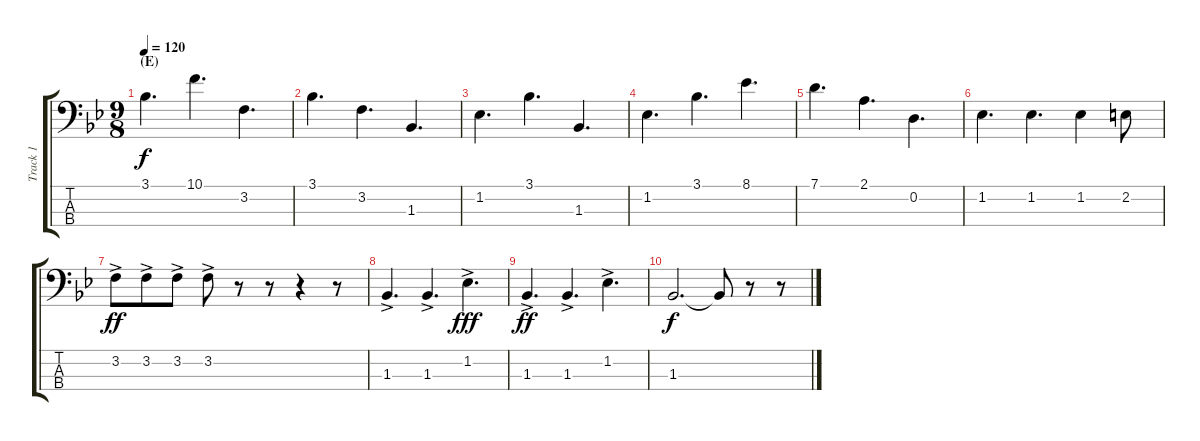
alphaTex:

\track ("Track 1" "Track 1") {instrument electricbassfinger}
\staff {score tabs}
\tuning (G2 D2 A1 E1) {hide}
\ts (9 8)
\section ("" "(E)")
\tempo 120
\clef f4
\ks bb
3.1.4{d dy f} 10.1.4{d} 3.2.4{d} |
3.1.4{d} 3.2.4{d} 1.3.4{d} |
1.2.4{d} 3.1.4{d} 1.3.4{d} |
1.2.4{d} 3.1.4{d} 8.1.4{d} |
7.1.4{d} 2.1.4{d} 0.2.4{d} |
1.2.4{d} 1.2.4{d} 1.2.4 2.2.8 |
3.2{ac}.8{dy ff} 3.2{ac}.8 3.2{ac}.8 3.2{ac}.8 r.8 r.8 r.4 r.8 |
1.3{ac}.4{d} 1.3{ac}.4{d} 1.2{ac}.4{d dy fff} |
1.3{ac}.4{d dy ff} 1.3{ac}.4{d} 1.2{ac}.4{d} |
1.3.2{d dy f} 1.3{t}.8 r.8 r.8
